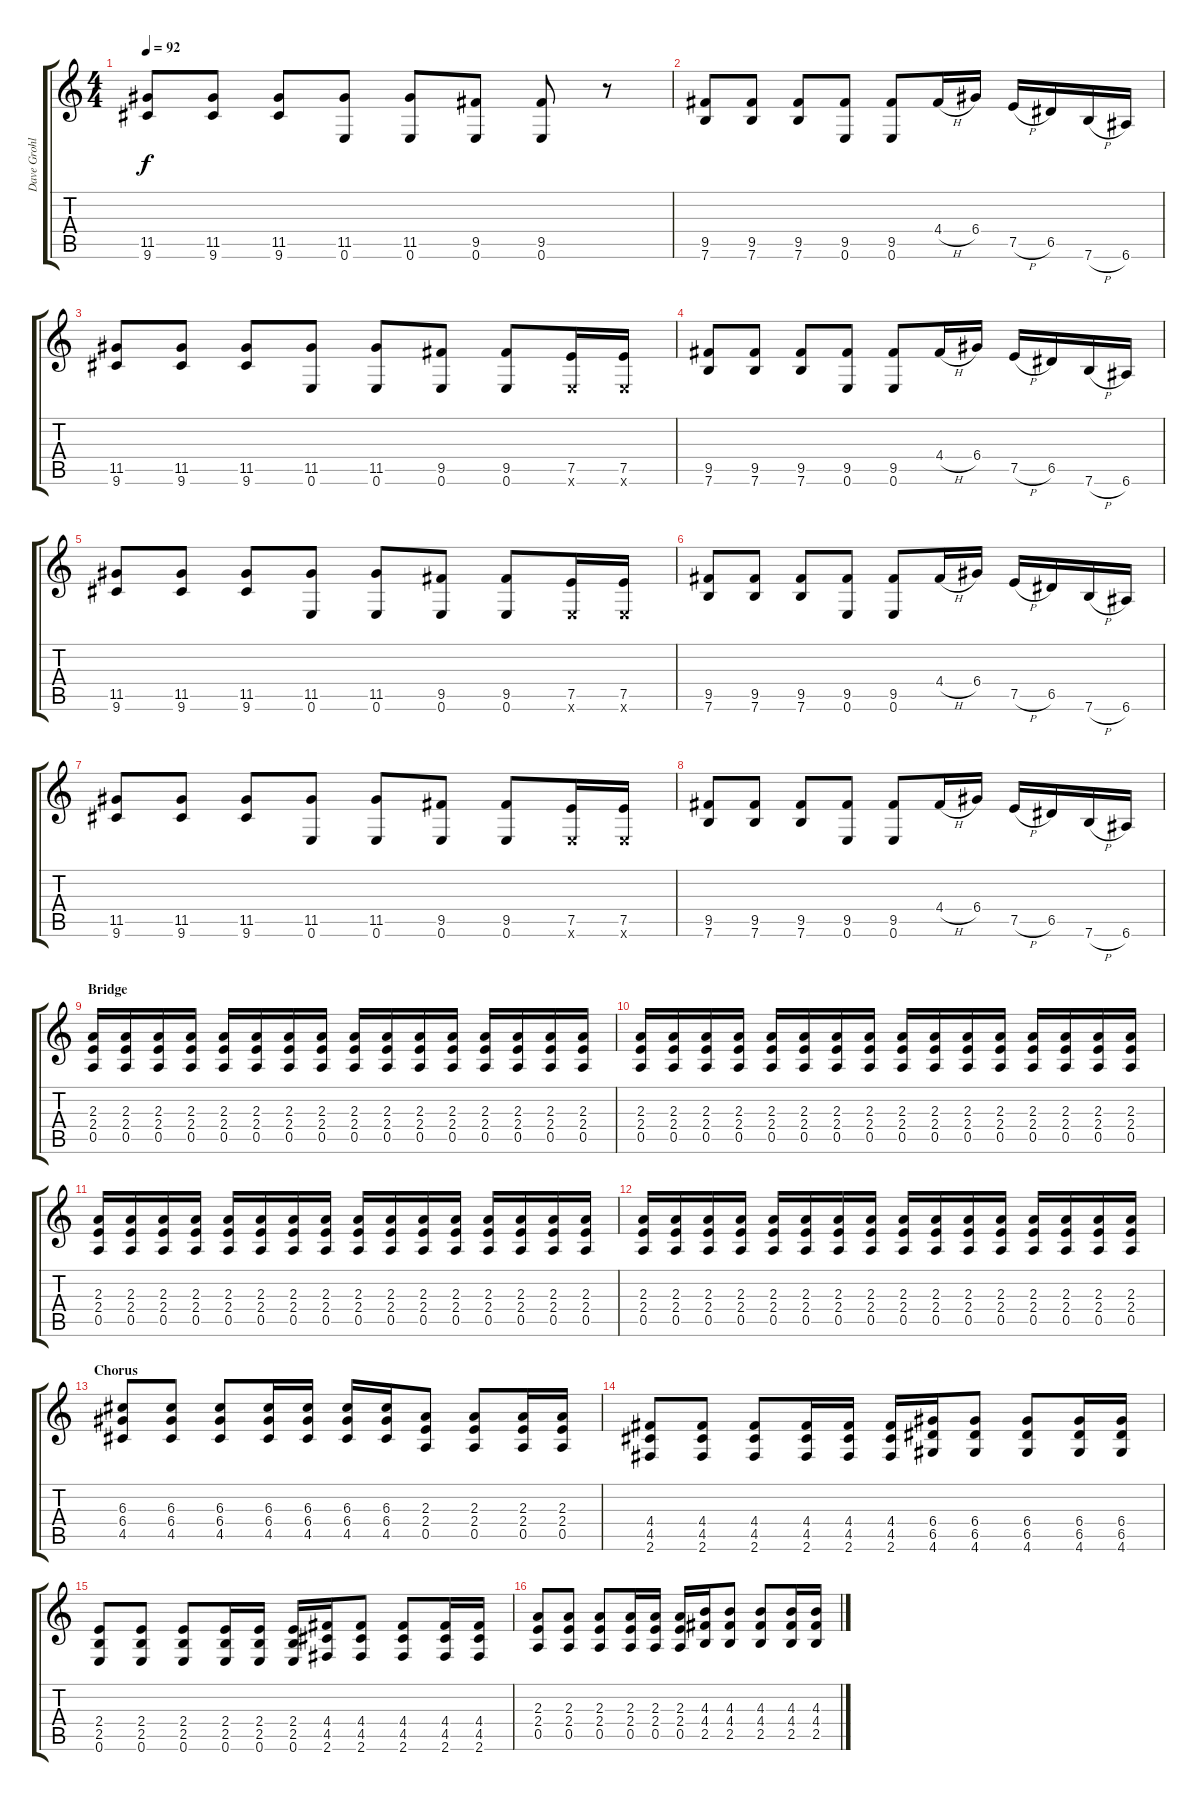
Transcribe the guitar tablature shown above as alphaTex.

\track ("Dave Grohl (Guitar)" "Dave Grohl") {instrument overdrivenguitar}
\staff {score tabs}
\tuning (E4 B3 G3 D3 A2 E2) {hide}
\ts (4 4)
\tempo 92
\clef g2
\ks c
(11.5 9.6).8{dy f} (11.5 9.6).8 (11.5 9.6).8 (11.5 0.6).8 (11.5 0.6).8 (9.5 0.6).8 (9.5 0.6).8 r.8 |
(9.5 7.6).8 (9.5 7.6).8 (9.5 7.6).8 (9.5 0.6).8 (9.5 0.6).8 4.4{h}.16 6.4.16 7.5{h}.16 6.5.16 7.6{h}.16 6.6.16 |
(11.5 9.6).8 (11.5 9.6).8 (11.5 9.6).8 (11.5 0.6).8 (11.5 0.6).8 (9.5 0.6).8 (9.5 0.6).8 (7.5 0.6{x}).16 (7.5 0.6{x}).16 |
(9.5 7.6).8 (9.5 7.6).8 (9.5 7.6).8 (9.5 0.6).8 (9.5 0.6).8 4.4{h}.16 6.4.16 7.5{h}.16 6.5.16 7.6{h}.16 6.6.16 |
(11.5 9.6).8 (11.5 9.6).8 (11.5 9.6).8 (11.5 0.6).8 (11.5 0.6).8 (9.5 0.6).8 (9.5 0.6).8 (7.5 0.6{x}).16 (7.5 0.6{x}).16 |
(9.5 7.6).8 (9.5 7.6).8 (9.5 7.6).8 (9.5 0.6).8 (9.5 0.6).8 4.4{h}.16 6.4.16 7.5{h}.16 6.5.16 7.6{h}.16 6.6.16 |
(11.5 9.6).8 (11.5 9.6).8 (11.5 9.6).8 (11.5 0.6).8 (11.5 0.6).8 (9.5 0.6).8 (9.5 0.6).8 (7.5 0.6{x}).16 (7.5 0.6{x}).16 |
(9.5 7.6).8 (9.5 7.6).8 (9.5 7.6).8 (9.5 0.6).8 (9.5 0.6).8 4.4{h}.16 6.4.16 7.5{h}.16 6.5.16 7.6{h}.16 6.6.16 |
\section ("" "Bridge")
(2.3 2.4 0.5).16 (2.3 2.4 0.5).16 (2.3 2.4 0.5).16 (2.3 2.4 0.5).16 (2.3 2.4 0.5).16 (2.3 2.4 0.5).16 (2.3 2.4 0.5).16 (2.3 2.4 0.5).16 (2.3 2.4 0.5).16 (2.3 2.4 0.5).16 (2.3 2.4 0.5).16 (2.3 2.4 0.5).16 (2.3 2.4 0.5).16 (2.3 2.4 0.5).16 (2.3 2.4 0.5).16 (2.3 2.4 0.5).16 |
(2.3 2.4 0.5).16 (2.3 2.4 0.5).16 (2.3 2.4 0.5).16 (2.3 2.4 0.5).16 (2.3 2.4 0.5).16 (2.3 2.4 0.5).16 (2.3 2.4 0.5).16 (2.3 2.4 0.5).16 (2.3 2.4 0.5).16 (2.3 2.4 0.5).16 (2.3 2.4 0.5).16 (2.3 2.4 0.5).16 (2.3 2.4 0.5).16 (2.3 2.4 0.5).16 (2.3 2.4 0.5).16 (2.3 2.4 0.5).16 |
(2.3 2.4 0.5).16 (2.3 2.4 0.5).16 (2.3 2.4 0.5).16 (2.3 2.4 0.5).16 (2.3 2.4 0.5).16 (2.3 2.4 0.5).16 (2.3 2.4 0.5).16 (2.3 2.4 0.5).16 (2.3 2.4 0.5).16 (2.3 2.4 0.5).16 (2.3 2.4 0.5).16 (2.3 2.4 0.5).16 (2.3 2.4 0.5).16 (2.3 2.4 0.5).16 (2.3 2.4 0.5).16 (2.3 2.4 0.5).16 |
(2.3 2.4 0.5).16 (2.3 2.4 0.5).16 (2.3 2.4 0.5).16 (2.3 2.4 0.5).16 (2.3 2.4 0.5).16 (2.3 2.4 0.5).16 (2.3 2.4 0.5).16 (2.3 2.4 0.5).16 (2.3 2.4 0.5).16 (2.3 2.4 0.5).16 (2.3 2.4 0.5).16 (2.3 2.4 0.5).16 (2.3 2.4 0.5).16 (2.3 2.4 0.5).16 (2.3 2.4 0.5).16 (2.3 2.4 0.5).16 |
\section ("" "Chorus")
(6.3 6.4 4.5).8 (6.3 6.4 4.5).8 (6.3 6.4 4.5).8 (6.3 6.4 4.5).16 (6.3 6.4 4.5).16 (6.3 6.4 4.5).16 (6.3 6.4 4.5).16 (2.3 2.4 0.5).8 (2.3 2.4 0.5).8 (2.3 2.4 0.5).16 (2.3 2.4 0.5).16 |
(4.4 4.5 2.6).8 (4.4 4.5 2.6).8 (4.4 4.5 2.6).8 (4.4 4.5 2.6).16 (4.4 4.5 2.6).16 (4.4 4.5 2.6).16 (6.4 6.5 4.6).16 (6.4 6.5 4.6).8 (6.4 6.5 4.6).8 (6.4 6.5 4.6).16 (6.4 6.5 4.6).16 |
(2.4 2.5 0.6).8 (2.4 2.5 0.6).8 (2.4 2.5 0.6).8 (2.4 2.5 0.6).16 (2.4 2.5 0.6).16 (2.4 2.5 0.6).16 (4.4 4.5 2.6).16 (4.4 4.5 2.6).8 (4.4 4.5 2.6).8 (4.4 4.5 2.6).16 (4.4 4.5 2.6).16 |
(2.3 2.4 0.5).8 (2.3 2.4 0.5).8 (2.3 2.4 0.5).8 (2.3 2.4 0.5).16 (2.3 2.4 0.5).16 (2.3 2.4 0.5).16 (4.3 4.4 2.5).16 (4.3 4.4 2.5).8 (4.3 4.4 2.5).8 (4.3 4.4 2.5).16 (4.3 4.4 2.5).16
